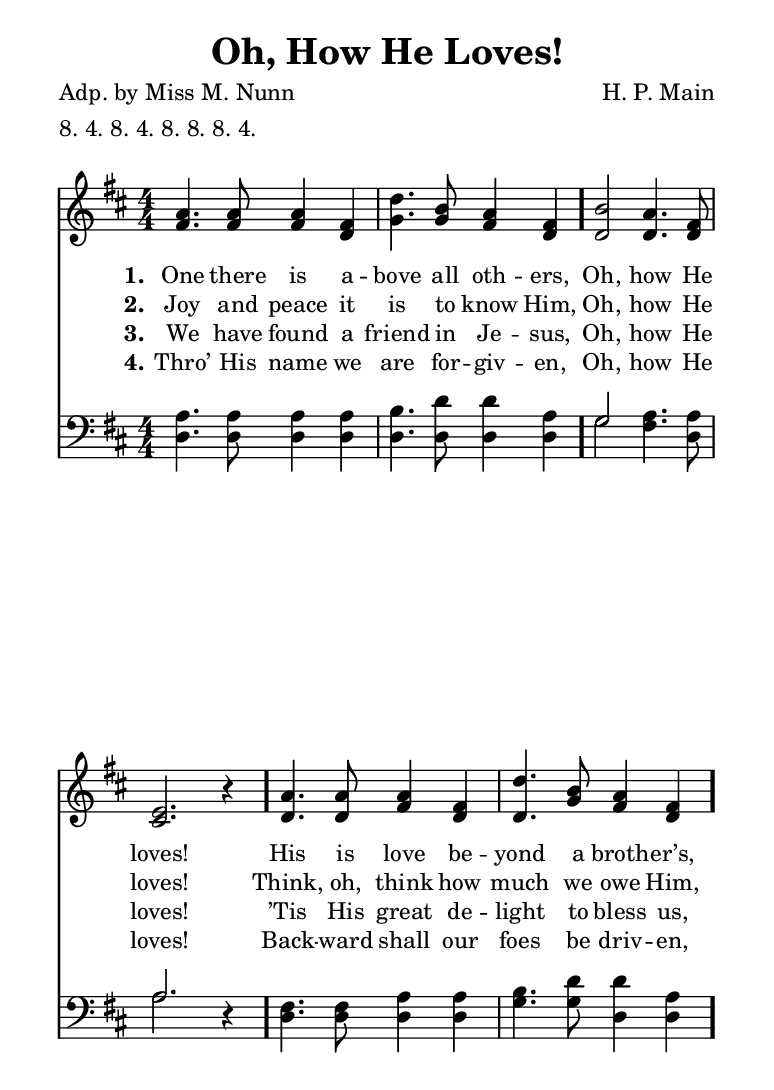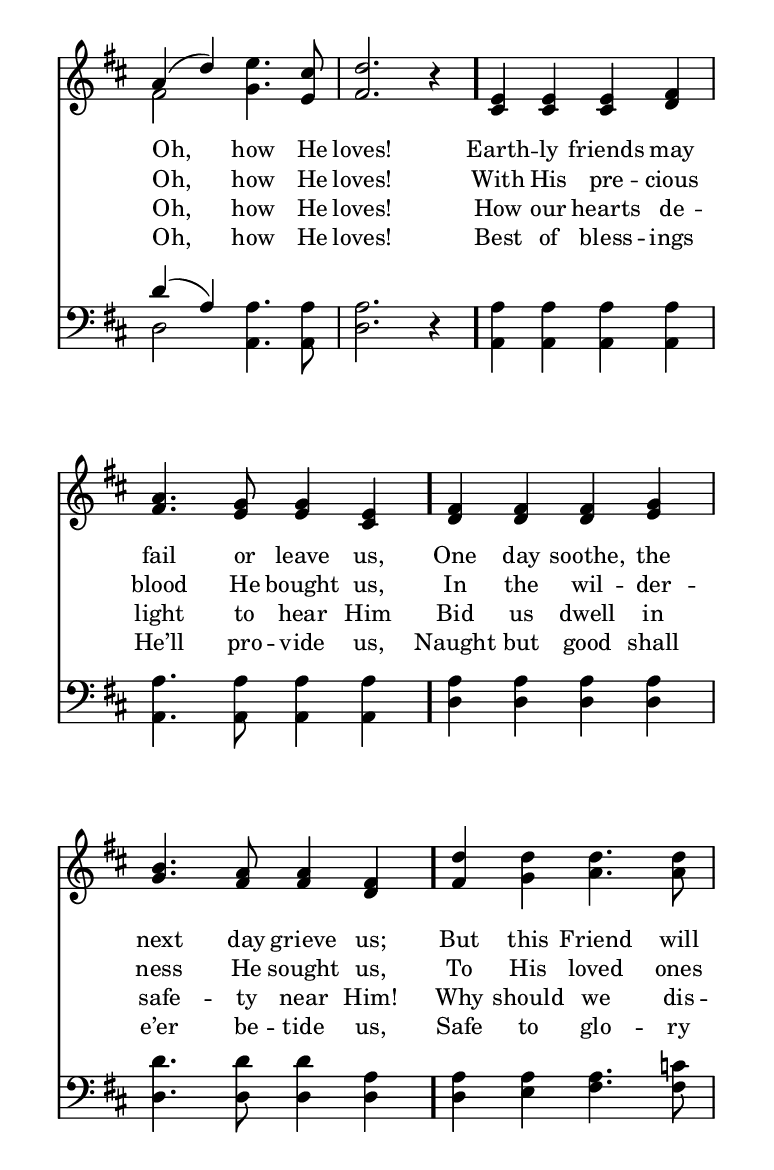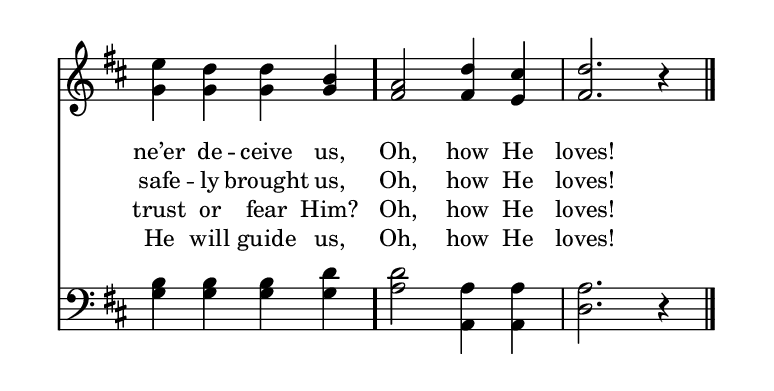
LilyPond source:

\include "common/global.ily"
\paper {
  \include "common/paper.ily"
}

\header{
  hymnnumber = "249"
  title = "Oh, How He Loves!"
  tunename = ""
  meter = "8. 4. 8. 4. 8. 8. 8. 4."
  poet = "Adp. by Miss M. Nunn"
  composer = "H. P. Main"
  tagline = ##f
}

global = {
  \include "common/overrides.ily"
  \override Staff.TimeSignature.style = #'numbered
  \time 4/4
  \override Score.MetronomeMark.transparent = ##t % hide all fermata changes too
  \tempo 4=90
  \key d \major
  \autoBeamOff
}

patternA = { c4. c8 c4 c4 | }
patternB = { c2 c4. c8 | c2. c4 }
patternC = { c4 c c c | c4. c8 c4 c | }
patternD = { c4 c c4. c8 | c4 c c c }
patternE = { c2 c4 c | c2. c4 }
patternF = { c4( c) c4. c8 | c2. c4 }

notesSoprano = {
\global
\relative c'' {

  \changePitch \patternA { a a a fis | d' b a fis }
  \changePitch \patternB { b a fis | e r } \eogbreak
  \changePitch \patternA { a a a fis | d' b a fis }
  \changePitch \patternF { a d e cis | d r } \eogbreak

  \changePitch \patternC { e, e e fis | a g g e }
  \changePitch \patternC { fis fis fis g | b a a fis } \eogbreak
  \changePitch \patternD { d' d d d | e d d b }
  \changePitch \patternE { a d cis | d r } \eogbreak

  \bar "|."

}
}

notesAlto = {
\global
\relative e' {

  \changePitch \patternA { fis fis fis d | g g fis d }
  \changePitch \patternB { d d d | cis r }
  \changePitch \patternA { d d fis d | d g fis d }
  \changePitch \patternB { fis g e | fis r }

  \changePitch \patternC { cis cis cis d | fis e e cis }
  \changePitch \patternC { d d d e | g fis fis d }
  \changePitch \patternD { fis g a a | g g g g }
  \changePitch \patternE { fis fis e | fis r }

}
}

notesTenor = {
\global
\relative a {

  \changePitch \patternA { a a a a | b d d a }
  \changePitch \patternB { g a a | a r }
  \changePitch \patternA { fis fis a a | b d d a }
  \changePitch \patternF { d a a a | a r }

  \changePitch \patternC { a a a a | a a a a }
  \changePitch \patternC { a a a a | d d d a }
  \changePitch \patternD { a a a c | b b b d }
  \changePitch \patternE { d a a | a r }

}
}

notesBass = {
\global
\relative f {

  \changePitch \patternA { d d d d | d d d d }
  \changePitch \patternB { g fis d | a' r }
  \changePitch \patternA { d, d d d | g g d d }
  \changePitch \patternB { d a a | d r }

  \changePitch \patternC { a a a a | a a a a }
  \changePitch \patternC { d d d d | d d d d }
  \changePitch \patternD { d e fis fis | g g g g }
  \changePitch \patternE { a a, a | d r }

}
}

wordsA = \lyricmode {
\set stanza = "1."

One there is a -- bove all oth -- ers, \bar "."
Oh, how He loves! \bar "."
His is love be -- yond a broth -- er’s, \bar "."
Oh, how He loves! \bar "."
Earth -- ly friends may fail or leave us, \bar "."
One day soothe, the next day grieve us; \bar "."
But this Friend will ne’er de -- ceive us, \bar "."
Oh, how He loves! \bar "."

}

wordsB = \lyricmode {
\set stanza = "2."

Joy and peace it is to know Him,
Oh, how He loves!
Think, oh, think how much we owe Him,
Oh, how He loves!
With His pre -- cious blood He bought us,
In the wil -- der -- ness He sought us,
To His loved ones safe -- ly brought us,
Oh, how He loves!

}

wordsC = \lyricmode {
\set stanza = "3."

We have found a friend in Je -- sus,
Oh, how He loves!
’Tis His great de -- light to bless us,
Oh, how He loves!
How our hearts de -- light to hear Him
Bid us dwell in safe -- ty near Him!
Why should we dis -- trust or fear Him?
Oh, how He loves!

}

wordsD = \lyricmode {
\set stanza = "4."

Thro’ His name we are for -- giv -- en,
Oh, how He loves!
Back -- ward shall our foes be driv -- en,
Oh, how He loves!
Best of bless -- ings He’ll pro -- vide us,
Naught but good shall e’er be -- tide us,
Safe to glo -- ry He will guide us,
Oh, how He loves!

}

\score {
  \context ChoirStaff <<
    \context Staff = upper <<
      \set Staff.autoBeaming = ##f
      \set ChoirStaff.systemStartDelimiter = #'SystemStartBar
      \set ChoirStaff.printPartCombineTexts = ##f
      \partcombine #'(2 . 9) \notesSoprano \notesAlto
      \context NullVoice = sopranos { \voiceOne << \notesSoprano >> }
      \context NullVoice = altos { \voiceTwo << \notesAlto >> }
      \context Lyrics = one   \lyricsto sopranos \wordsA
      \context Lyrics = two   \lyricsto sopranos \wordsB
      \context Lyrics = three \lyricsto sopranos \wordsC
      \context Lyrics = four  \lyricsto sopranos \wordsD
    >>
    \context Staff = men <<
      \set Staff.autoBeaming = ##f
      \clef bass
      \set ChoirStaff.printPartCombineTexts = ##f
      \partcombine #'(2 . 9) \notesTenor \notesBass
      \context NullVoice = tenors { \voiceOne << \notesTenor >> }
      \context NullVoice = basses { \voiceTwo << \notesBass >> }
    >>
  >>
  \layout {
    \include "common/layout.ily"
  }
  \midi{
    \include "common/midi.ily"
  }
}

\version "2.19.49"  % necessary for upgrading to future LilyPond versions.

% vi:set et ts=2 sw=2 ai nocindent syntax=lilypond:
